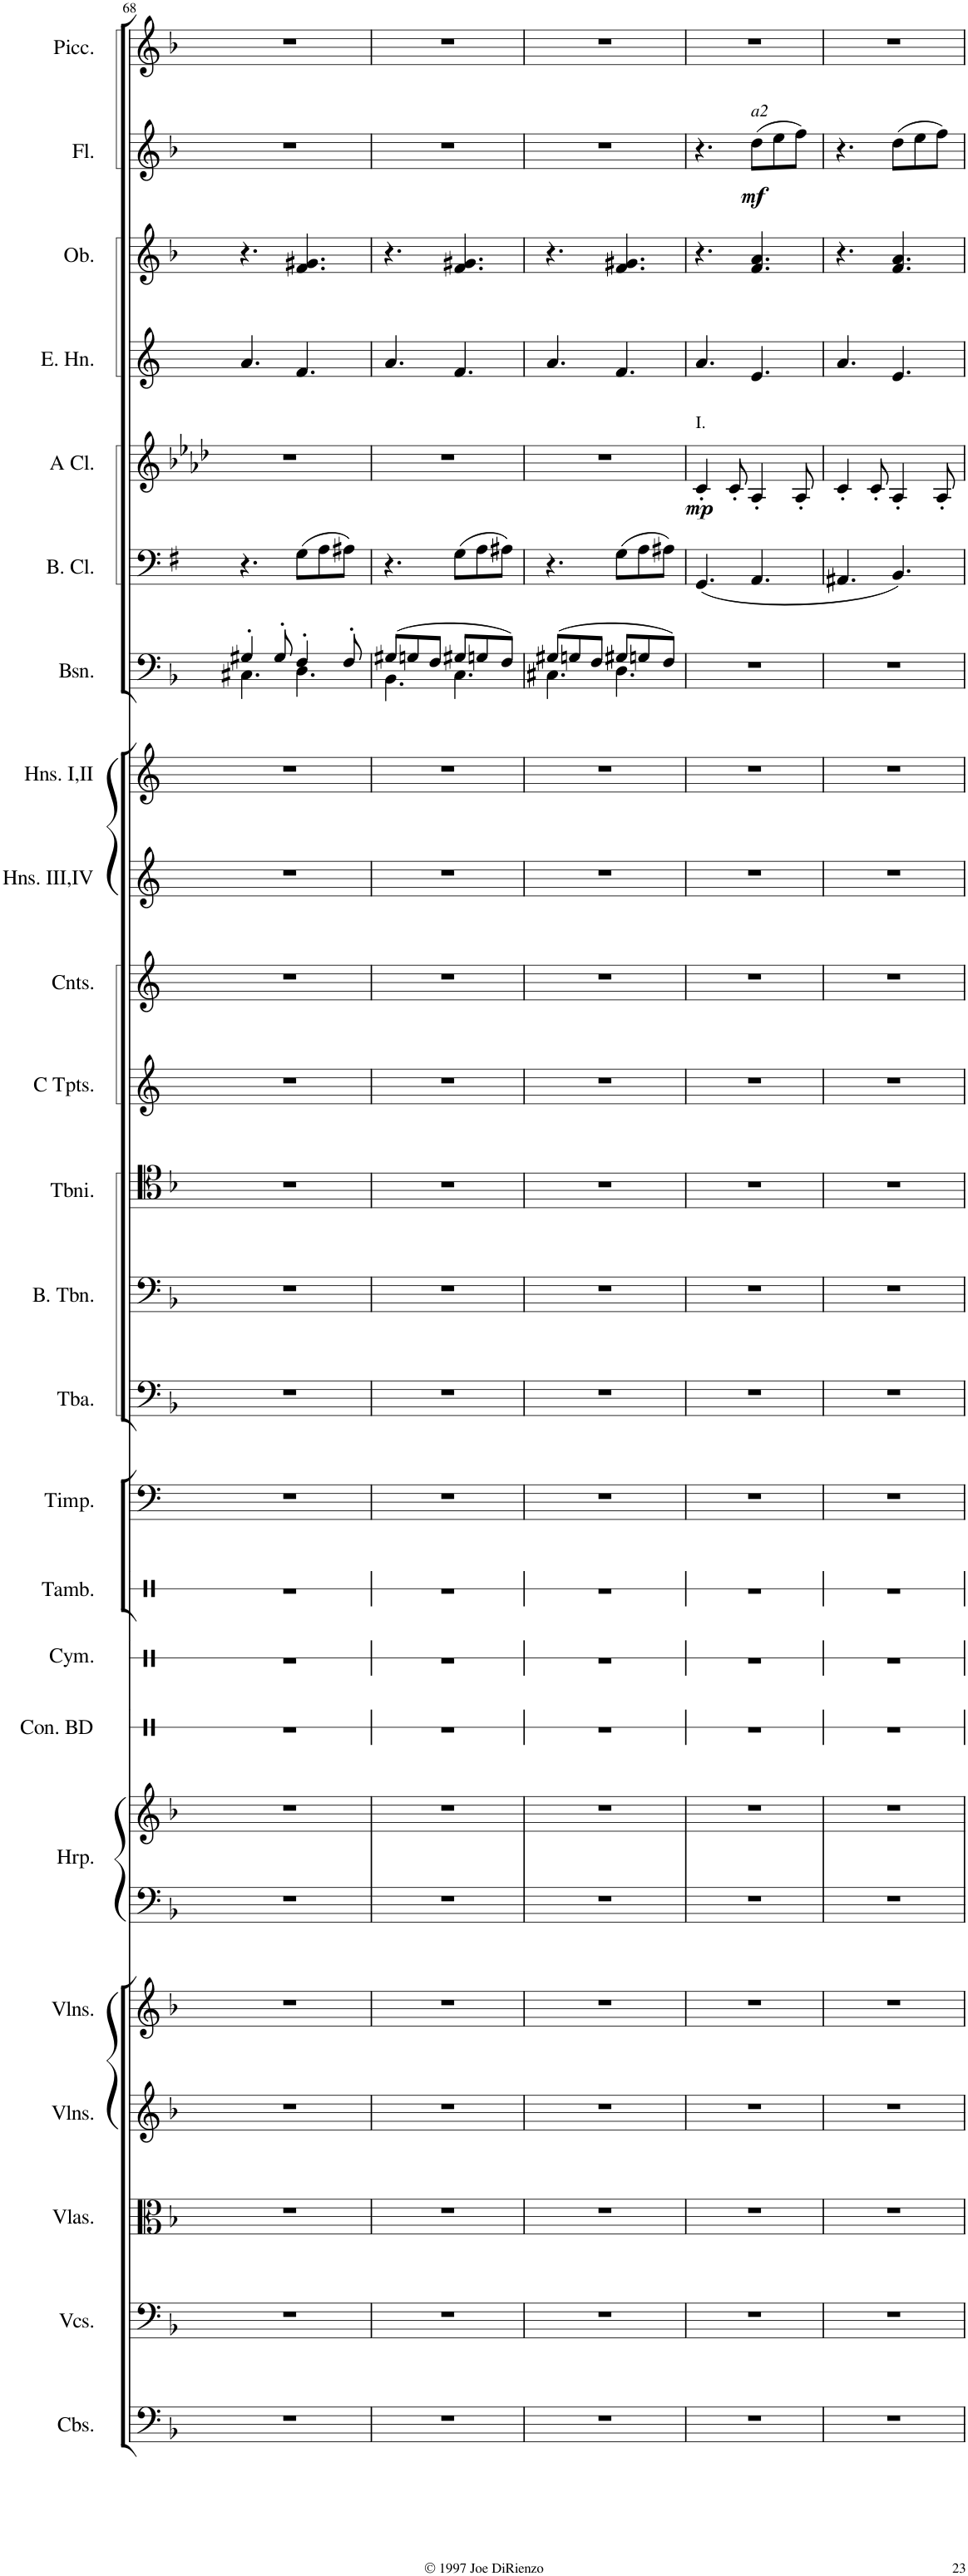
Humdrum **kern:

**kern	**kern	**kern	**kern	**kern	**kern	**kern	**kern	**kern	**kern	**kern	**kern	**kern	**kern	**kern	**kern	**kern	**kern	**kern	**kern	**kern	**dynam	**kern	**kern	**kern	**dynam	**kern
*part24	*part23	*part22	*part21	*part20	*part19	*part19	*part18	*part17	*part16	*part15	*part14	*part13	*part12	*part11	*part10	*part9	*part8	*part7	*part6	*part5	*part5	*part4	*part3	*part2	*part2	*part1
*staff25	*staff24	*staff23	*staff22	*staff21	*staff20	*staff19	*staff18	*staff17	*staff16	*staff15	*staff14	*staff13	*staff12	*staff11	*staff10	*staff9	*staff8	*staff7	*staff6	*staff5	*staff5	*staff4	*staff3	*staff2	*staff2	*staff1
*I"Contrabasses	*I"Violoncellos	*I"Violas	*I"Violins	*I"Violins	*I"Harp	*	*I"Concert Bass Drum	*I"Cymbal	*I"Tambourine	*I"Timpani	*I"Tuba	*I"Bass Trombone	*I"Trombones	*I"C Trumpets	*I"Cornets (C)	*I"Horns III,IV	*I"Horns I &amp; II	*I"Bassoons	*I"Bass Clarinet	*I"A Clarinets	*	*I"English Horn	*I"Oboes	*I"Flutes	*	*I"Piccolo
*I'Cbs.	*I'Vcs.	*I'Vlas.	*I'Vlns.	*I'Vlns.	*I'Hrp.	*	*I'Con. BD	*I'Cym.	*I'Tamb.	*I'Timp.	*I'Tba.	*I'B. Tbn.	*	*I'C Tpts.	*I'Cnts.	*I'Hns. III,IV	*I'Hns. I,II	*I'Bsn.	*I'B. Cl.	*I'A Cl.	*	*I'E. Hn.	*I'Ob.	*I'Fl.	*	*I'Picc.
!!LO:PB:g=z
*clefF4	*clefF4	*clefC3	*clefG2	*clefG2	*clefF4	*clefG2	*clefX	*clefX	*clefX	*clefF4	*clefF4	*clefF4	*clefC4	*clefG2	*clefG2	*clefG2	*clefG2	*clefF4	*clefF4	*clefG2	*	*clefG2	*clefG2	*clefG2	*	*clefG2
*Trd7c12	*	*	*	*Trd1c2	*Trd1c2	*Trd1c2	*	*	*	*	*	*Trd1c2	*	*	*	*Trd4c7	*Trd4c7	*	*Trd1c2	*Trd2c3	*	*Trd4c7	*	*	*	*Trd-7c-12
*k[b-]	*k[b-]	*k[b-]	*k[b-]	*k[b-]	*k[b-]	*k[b-]	*k[]	*k[]	*k[]	*k[]	*k[b-]	*k[b-]	*k[b-]	*k[]	*k[]	*k[]	*k[]	*k[b-]	*k[f#]	*k[b-e-a-d-]	*	*k[]	*k[b-]	*k[b-]	*	*k[b-]
*M6/8	*M6/8	*M6/8	*M6/8	*M6/8	*M6/8	*M6/8	*M6/8	*M6/8	*M6/8	*M6/8	*M6/8	*M6/8	*M6/8	*M6/8	*M6/8	*M6/8	*M6/8	*M6/8	*M6/8	*M6/8	*	*M6/8	*M6/8	*M6/8	*	*M6/8
=68	=68	=68	=68	=68	=68	=68	=68	=68	=68	=68	=68	=68	=68	=68	=68	=68	=68	=68	=68	=68	=68	=68	=68	=68	=68	=68
*	*	*	*	*	*	*	*	*	*	*	*	*	*	*	*	*	*	*^	*	*	*	*	*	*	*	*
2.r	2.r	2.r	2.r	2.r	2.r	2.r	2.r	2.r	2.r	2.r	2.r	2.r	2.r	2.r	2.r	2.r	2.r	4G#X'/	4.C#X\	4.r	2.r	.	4.a/	4.r	2.r	.	2.r
.	.	.	.	.	.	.	.	.	.	.	.	.	.	.	.	.	.	8G#'/	.	.	.	.	.	.	.	.	.
.	.	.	.	.	.	.	.	.	.	.	.	.	.	.	.	.	.	4F'/	4.D\	(8G\L	.	.	4.f/	4.f/ 4.g#X/	.	.	.
.	.	.	.	.	.	.	.	.	.	.	.	.	.	.	.	.	.	.	.	8A\	.	.	.	.	.	.	.
.	.	.	.	.	.	.	.	.	.	.	.	.	.	.	.	.	.	8F'/	.	8A#X\J)	.	.	.	.	.	.	.
=69	=69	=69	=69	=69	=69	=69	=69	=69	=69	=69	=69	=69	=69	=69	=69	=69	=69	=69	=69	=69	=69	=69	=69	=69	=69	=69	=69
2.r	2.r	2.r	2.r	2.r	2.r	2.r	2.r	2.r	2.r	2.r	2.r	2.r	2.r	2.r	2.r	2.r	2.r	(8G#X/L	4.BB-\	4.r	2.r	.	4.a/	4.r	2.r	.	2.r
.	.	.	.	.	.	.	.	.	.	.	.	.	.	.	.	.	.	8Gn/	.	.	.	.	.	.	.	.	.
.	.	.	.	.	.	.	.	.	.	.	.	.	.	.	.	.	.	8F/J	.	.	.	.	.	.	.	.	.
.	.	.	.	.	.	.	.	.	.	.	.	.	.	.	.	.	.	8G#X/L	4.C\	(8G\L	.	.	4.f/	4.f/ 4.g#X/	.	.	.
.	.	.	.	.	.	.	.	.	.	.	.	.	.	.	.	.	.	8Gn/	.	8A\	.	.	.	.	.	.	.
.	.	.	.	.	.	.	.	.	.	.	.	.	.	.	.	.	.	8F/J)	.	8A#X\J)	.	.	.	.	.	.	.
=70	=70	=70	=70	=70	=70	=70	=70	=70	=70	=70	=70	=70	=70	=70	=70	=70	=70	=70	=70	=70	=70	=70	=70	=70	=70	=70	=70
2.r	2.r	2.r	2.r	2.r	2.r	2.r	2.r	2.r	2.r	2.r	2.r	2.r	2.r	2.r	2.r	2.r	2.r	(8G#X/L	4.C#X\	4.r	2.r	.	4.a/	4.r	2.r	.	2.r
.	.	.	.	.	.	.	.	.	.	.	.	.	.	.	.	.	.	8Gn/	.	.	.	.	.	.	.	.	.
.	.	.	.	.	.	.	.	.	.	.	.	.	.	.	.	.	.	8F/J	.	.	.	.	.	.	.	.	.
.	.	.	.	.	.	.	.	.	.	.	.	.	.	.	.	.	.	8G#X/L	4.D\	(8G\L	.	.	4.f/	4.f/ 4.g#X/	.	.	.
.	.	.	.	.	.	.	.	.	.	.	.	.	.	.	.	.	.	8Gn/	.	8A\	.	.	.	.	.	.	.
.	.	.	.	.	.	.	.	.	.	.	.	.	.	.	.	.	.	8F/J)	.	8A#X\J)	.	.	.	.	.	.	.
*	*	*	*	*	*	*	*	*	*	*	*	*	*	*	*	*	*	*v	*v	*	*	*	*	*	*	*	*
=71	=71	=71	=71	=71	=71	=71	=71	=71	=71	=71	=71	=71	=71	=71	=71	=71	=71	=71	=71	=71	=71	=71	=71	=71	=71	=71
!	!	!	!	!	!	!	!	!	!	!	!	!	!	!	!	!	!	!	!	!LO:TX:a:t=I.	!	!	!	!	!	!
!	!	!	!	!	!	!	!	!	!	!	!	!	!	!	!	!	!	!	!	!	!LO:DY:b	!	!	!	!	!
2.r	2.r	2.r	2.r	2.r	2.r	2.r	2.r	2.r	2.r	2.r	2.r	2.r	2.r	2.r	2.r	2.r	2.r	2.r	(4.GG/	4c'/	mp	4.a/	4.r	4.r	.	2.r
.	.	.	.	.	.	.	.	.	.	.	.	.	.	.	.	.	.	.	.	8c'/	.	.	.	.	.	.
!	!	!	!	!	!	!	!	!	!	!	!	!	!	!	!	!	!	!	!	!	!	!	!	!LO:TX:a:i:t=a2	!	!
!	!	!	!	!	!	!	!	!	!	!	!	!	!	!	!	!	!	!	!	!	!	!	!	!	!LO:DY:b	!
.	.	.	.	.	.	.	.	.	.	.	.	.	.	.	.	.	.	.	4.AA/	4A-'/	.	4.e/	4.f/ 4.a/	(8dd\L	mf	.
.	.	.	.	.	.	.	.	.	.	.	.	.	.	.	.	.	.	.	.	.	.	.	.	8ee\	.	.
.	.	.	.	.	.	.	.	.	.	.	.	.	.	.	.	.	.	.	.	8A-'/	.	.	.	8ff\J)	.	.
=72	=72	=72	=72	=72	=72	=72	=72	=72	=72	=72	=72	=72	=72	=72	=72	=72	=72	=72	=72	=72	=72	=72	=72	=72	=72	=72
2.r	2.r	2.r	2.r	2.r	2.r	2.r	2.r	2.r	2.r	2.r	2.r	2.r	2.r	2.r	2.r	2.r	2.r	2.r	4.AA#X/	4c'/	.	4.a/	4.r	4.r	.	2.r
.	.	.	.	.	.	.	.	.	.	.	.	.	.	.	.	.	.	.	.	8c'/	.	.	.	.	.	.
.	.	.	.	.	.	.	.	.	.	.	.	.	.	.	.	.	.	.	4.BB/)	4A-'/	.	4.e/	4.f/ 4.a/	(8dd\L	.	.
.	.	.	.	.	.	.	.	.	.	.	.	.	.	.	.	.	.	.	.	.	.	.	.	8ee\	.	.
.	.	.	.	.	.	.	.	.	.	.	.	.	.	.	.	.	.	.	.	8A-'/	.	.	.	8ff\J)	.	.
=	=	=	=	=	=	=	=	=	=	=	=	=	=	=	=	=	=	=	=	=	=	=	=	=	=	=
*-	*-	*-	*-	*-	*-	*-	*-	*-	*-	*-	*-	*-	*-	*-	*-	*-	*-	*-	*-	*-	*-	*-	*-	*-	*-	*-
